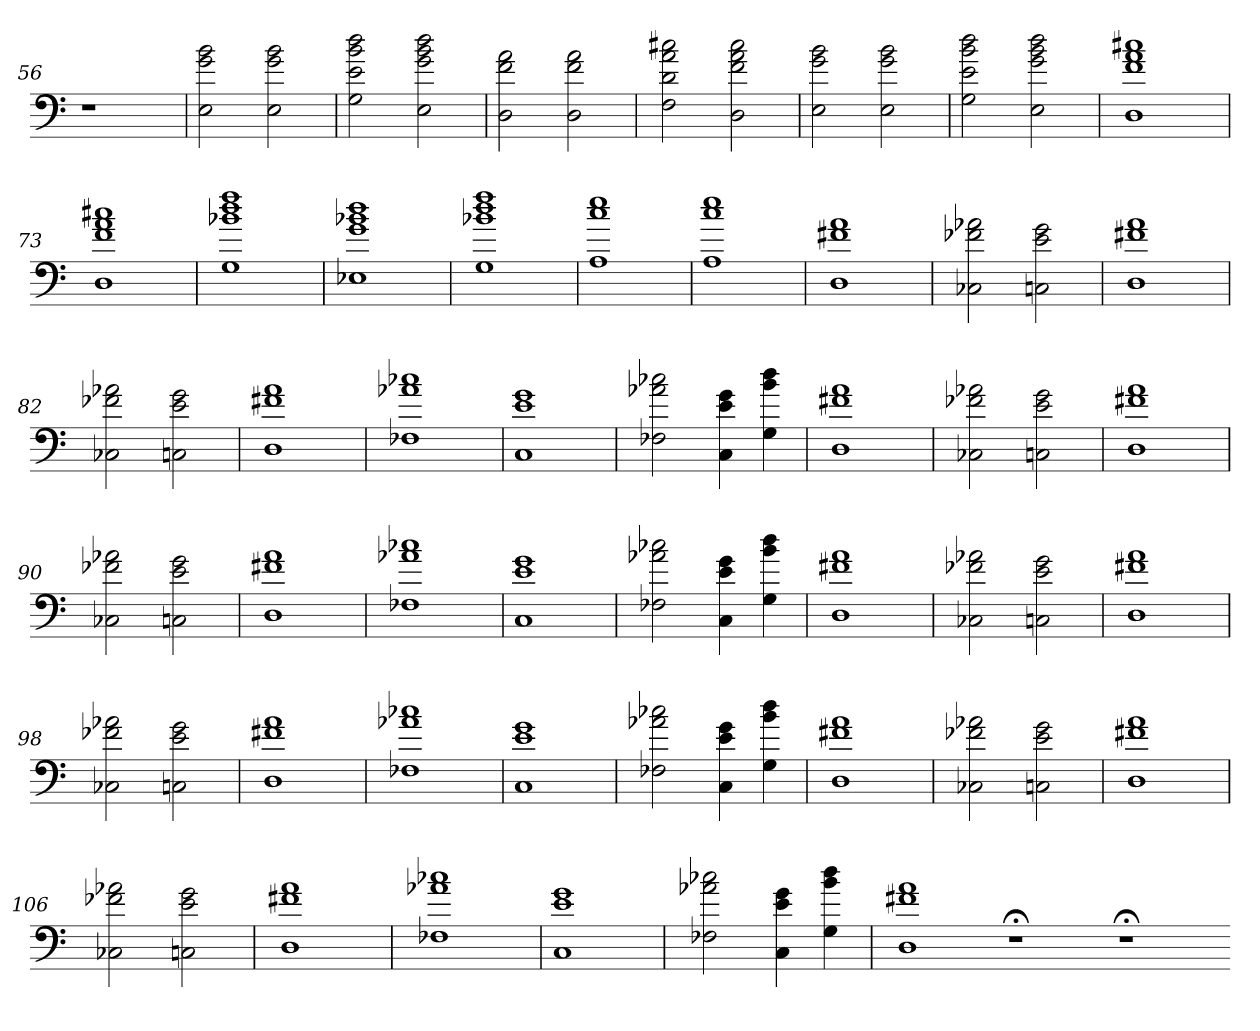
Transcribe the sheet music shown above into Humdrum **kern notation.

**kern
*part1
*staff1
=56
1r
=57
1r
=58
1r
=59
1r
=60
1r
=61
1r
=62
1r
=63
1r
=64
1r
=65
1r
=66
2E 2g 2b
2E 2g 2b
=67
2G 2e 2b 2dd
2E 2g 2b 2dd
=68
2D 2f 2a
2D 2f 2a
=69
2F 2d 2a 2cc#X
2D 2f 2a 2cc#
=70
2E 2g 2b
2E 2g 2b
=71
2G 2e 2b 2dd
2E 2g 2b 2dd
=72
1D 1f 1a 1cc#X
=73
1D 1f 1a 1cc#X
=74
1G 1b-X 1dd 1ff
=75
1E-X 1g 1b-X 1dd
=76
1G 1b-X 1dd 1ff
=77
1A 1cc 1ee
=78
1A 1cc 1ee
=79
1D 1f#X 1a
=80
2C-X 2f-X 2a-X
2Cn 2e 2g
=81
1D 1f#X 1a
=82
2C-X 2f-X 2a-X
2Cn 2e 2g
=83
1D 1f#X 1a
=84
1F-X 1a-X 1cc-X
=85
1C 1e 1g
=86
2F-X 2a-X 2cc-X
4C 4e 4g
4G 4b 4dd
=87
1D 1f#X 1a
=88
2C-X 2f-X 2a-X
2Cn 2e 2g
=89
1D 1f#X 1a
=90
2C-X 2f-X 2a-X
2Cn 2e 2g
=91
1D 1f#X 1a
=92
1F-X 1a-X 1cc-X
=93
1C 1e 1g
=94
2F-X 2a-X 2cc-X
4C 4e 4g
4G 4b 4dd
=95
1D 1f#X 1a
=96
2C-X 2f-X 2a-X
2Cn 2e 2g
=97
1D 1f#X 1a
=98
2C-X 2f-X 2a-X
2Cn 2e 2g
=99
1D 1f#X 1a
=100
1F-X 1a-X 1cc-X
=101
1C 1e 1g
=102
2F-X 2a-X 2cc-X
4C 4e 4g
4G 4b 4dd
=103
1D 1f#X 1a
=104
2C-X 2f-X 2a-X
2Cn 2e 2g
=105
1D 1f#X 1a
=106
2C-X 2f-X 2a-X
2Cn 2e 2g
=107
1D 1f#X 1a
=108
1F-X 1a-X 1cc-X
=109
1C 1e 1g
=110
2F-X 2a-X 2cc-X
4C 4e 4g
4G 4b 4dd
=111
1D 1f#X 1a
1r;<
1r;<
=-
*-
